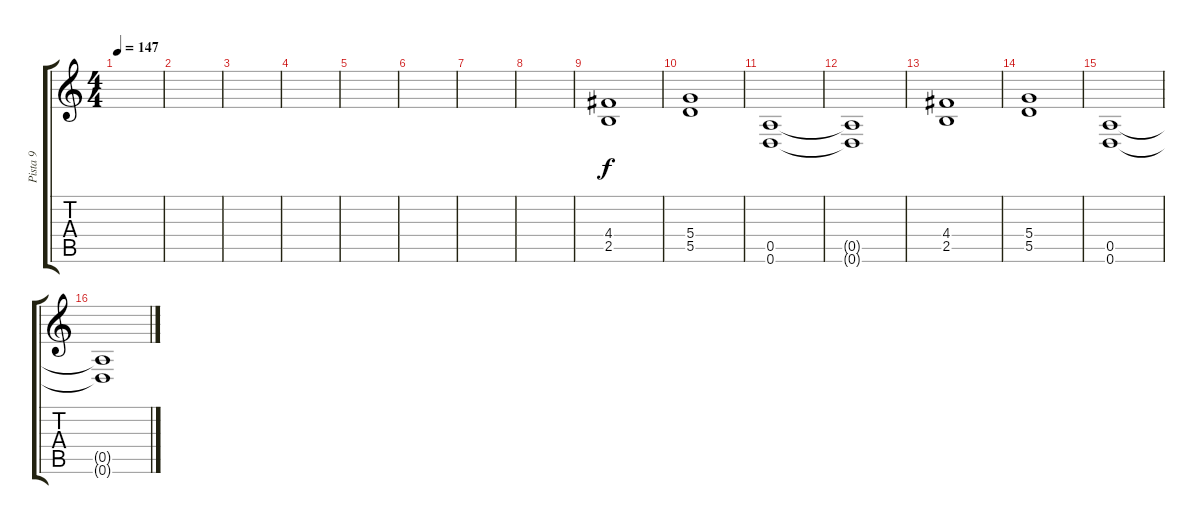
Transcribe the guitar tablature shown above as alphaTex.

\track ("Pista 9" "Pista 9") {instrument distortionguitar}
\staff {score tabs}
\tuning (E4 B3 G3 D3 A2 D2) {hide}
\ts (4 4)
\tempo 147
\clef g2
\ks c
|
|
|
|
|
|
|
|
(4.4 2.5).1{volume 8} |
(5.4 5.5).1 |
(0.5 0.6).1 |
(0.5{t} 0.6{t}).1 |
(4.4 2.5).1{volume 8} |
(5.4 5.5).1 |
(0.5 0.6).1 |
(0.5{t} 0.6{t}).1
